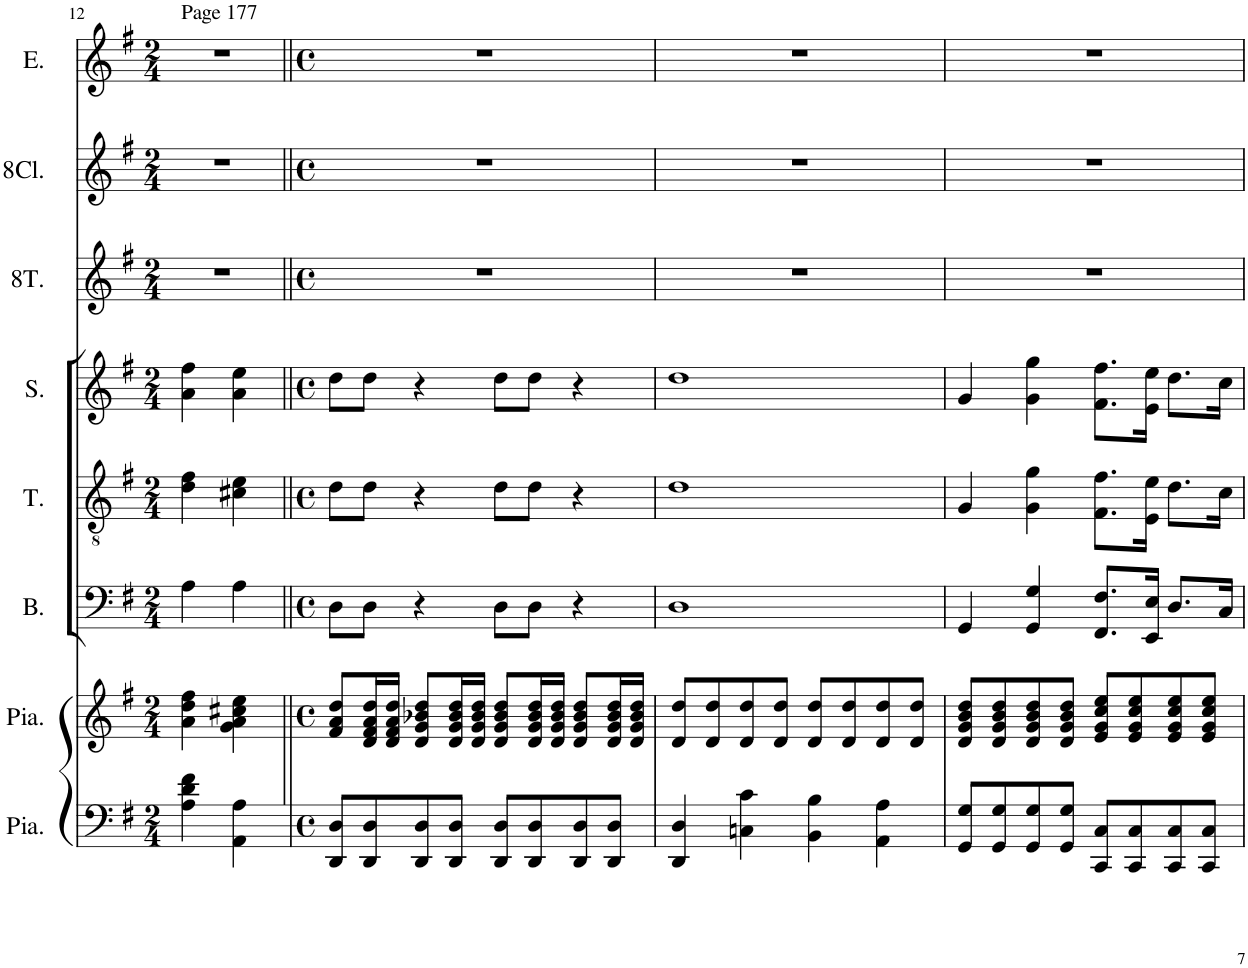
**kern	**kern	**kern	**kern	**kern	**kern	**kern	**kern
*part8	*part7	*part6	*part5	*part4	*part3	*part2	*part1
*staff8	*staff7	*staff6	*staff5	*staff4	*staff3	*staff2	*staff1
*I"Piano	*I"Piano	*I"Basses	*I"Ténors	*I"Sopranis	*I"8JF tambours	*I"8JF trompettes	*I"Emma
*I'Pia.	*I'Pia.	*I'B.	*I'T.	*I'S.	*I'8T.	*	*I'E.
!!LO:PB:g=z
*clefF4	*clefG2	*clefF4	*clefGv2	*clefG2	*clefG2	*clefG2	*clefG2
*	*Trd1c2	*	*	*	*	*Trd1c2	*Trd1c2
*k[f#]	*k[f#]	*k[f#]	*k[f#]	*k[f#]	*k[f#]	*k[f#]	*k[f#]
*M2/4	*M2/4	*M2/4	*M2/4	*M2/4	*M2/4	*M2/4	*M2/4
=12	=12	=12	=12	=12	=12	=12	=12
!	!	!	!	!	!	!	!LO:TX:a:t=Page 177
4A\ 4d\ 4f#\	4a\ 4dd\ 4ff#\	4A\	4d\ 4f#\	4a\ 4ff#\	2r	2r	2r
4AA\ 4A\	4g\ 4a\ 4cc#X\ 4ee\	4A\	4c#X\ 4e\	4a\ 4ee\	.	.	.
=13||	=13||	=13||	=13||	=13||	=13||	=13||	=13||
*M4/4	*M4/4	*M4/4	*M4/4	*M4/4	*M4/4	*M4/4	*M4/4
*met(c)	*met(c)	*met(c)	*met(c)	*met(c)	*met(c)	*met(c)	*met(c)
8DD/ 8D/L	8f#/ 8a/ 8dd/L	8D\L	8d\L	8dd\L	1r	1r	1r
8DD/ 8D/	16d/ 16f#/ 16a/ 16dd/L	8D\J	8d\J	8dd\J	.	.	.
.	16d/ 16f#/ 16a/ 16dd/JJ	.	.	.	.	.	.
8DD/ 8D/	8d/ 8g/ 8b-X/ 8dd/L	4r	4r	4r	.	.	.
8DD/ 8D/J	16d/ 16g/ 16b-/ 16dd/L	.	.	.	.	.	.
.	16d/ 16g/ 16b-/ 16dd/JJ	.	.	.	.	.	.
8DD/ 8D/L	8d/ 8g/ 8b-/ 8dd/L	8D\L	8d\L	8dd\L	.	.	.
8DD/ 8D/	16d/ 16g/ 16b-/ 16dd/L	8D\J	8d\J	8dd\J	.	.	.
.	16d/ 16g/ 16b-/ 16dd/JJ	.	.	.	.	.	.
8DD/ 8D/	8d/ 8g/ 8b-/ 8dd/L	4r	4r	4r	.	.	.
8DD/ 8D/J	16d/ 16g/ 16b-/ 16dd/L	.	.	.	.	.	.
.	16d/ 16g/ 16b-/ 16dd/JJ	.	.	.	.	.	.
=14	=14	=14	=14	=14	=14	=14	=14
4DD/ 4D/	8d/ 8dd/L	1D	1d	1dd	1r	1r	1r
.	8d/ 8dd/	.	.	.	.	.	.
4Cn\ 4c\	8d/ 8dd/	.	.	.	.	.	.
.	8d/ 8dd/J	.	.	.	.	.	.
4BB\ 4B\	8d/ 8dd/L	.	.	.	.	.	.
.	8d/ 8dd/	.	.	.	.	.	.
4AA\ 4A\	8d/ 8dd/	.	.	.	.	.	.
.	8d/ 8dd/J	.	.	.	.	.	.
=15	=15	=15	=15	=15	=15	=15	=15
8GG/ 8G/L	8d/ 8g/ 8b/ 8dd/L	4GG/	4G/	4g/	1r	1r	1r
8GG/ 8G/	8d/ 8g/ 8b/ 8dd/	.	.	.	.	.	.
8GG/ 8G/	8d/ 8g/ 8b/ 8dd/	4GG/ 4G/	4G\ 4g\	4g\ 4gg\	.	.	.
8GG/ 8G/J	8d/ 8g/ 8b/ 8dd/J	.	.	.	.	.	.
8CC/ 8C/L	8e/ 8g/ 8cc/ 8ee/L	8.FF#/ 8.F#/L	8.F#\ 8.f#\L	8.f#\ 8.ff#\L	.	.	.
8CC/ 8C/	8e/ 8g/ 8cc/ 8ee/	.	.	.	.	.	.
.	.	16EE/ 16E/Jk	16E\ 16e\Jk	16e\ 16ee\Jk	.	.	.
8CC/ 8C/	8e/ 8g/ 8cc/ 8ee/	8.D/L	8.d\L	8.dd\L	.	.	.
8CC/ 8C/J	8e/ 8g/ 8cc/ 8ee/J	.	.	.	.	.	.
.	.	16C/Jk	16c\Jk	16cc\Jk	.	.	.
=	=	=	=	=	=	=	=
*-	*-	*-	*-	*-	*-	*-	*-
